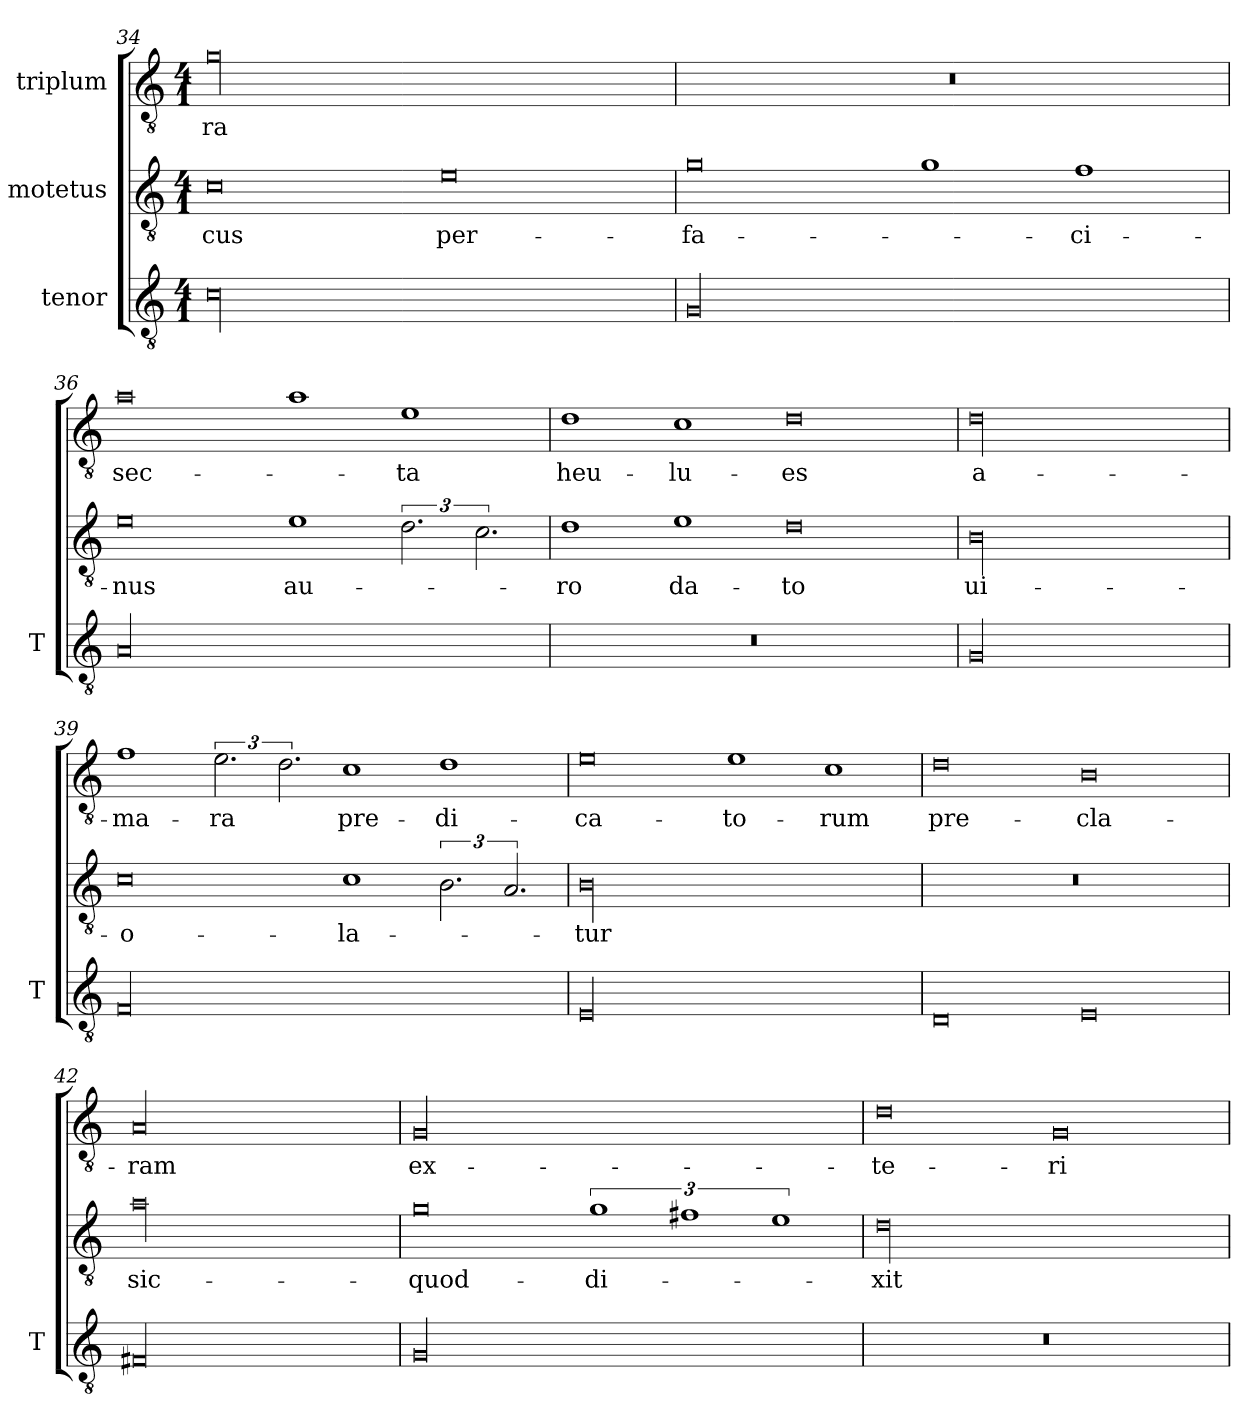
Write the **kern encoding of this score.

**kern	**kern	**text	**kern	**text
*part3	*part2	*part2	*part1	*part1
*staff3	*staff2	*staff2	*staff1	*staff1
*I"tenor	*I"motetus	*	*I"triplum	*
*I'T	*	*	*	*
*clefGv2	*clefGv2	*	*clefGv2	*
*k[]	*k[]	*	*k[]	*
*C:	*C:	*	*C:	*
*M4/1	*M4/1	*	*M4/1	*
=34	=34	=34	=34	=34
00c\	0c\	-cus	00g\	-ra
.	0e\	per-	.	.
=35	=35	=35	=35	=35
00G/	0g\	fa-	00r	.
.	1g\	.	.	.
.	1f\	-ci-	.	.
=36	=36	=36	=36	=36
00A/	0e\	-nus	0a\	sec-
.	1e\	au-	1a\	.
.	3.d\	.	1e\	-ta
.	3.c\	.	.	.
=37	=37	=37	=37	=37
00r	1d\	-ro	1d\	heu-
.	1e\	da-	1c\	lu-
.	0d\	-to	0d\	-es
=38	=38	=38	=38	=38
00G/	00B\	ui-	00d\	a-
=39	=39	=39	=39	=39
00F/	0c\	-o-	1f\	-ma-
.	.	.	3.e\	-ra
.	.	.	3.d\	.
.	1c\	-la-	1c\	pre-
.	3.B\	.	1d\	-di-
.	3.A/	.	.	.
=40	=40	=40	=40	=40
00E/	00B\	-tur	0e\	-ca-
.	.	.	1e\	-to-
.	.	.	1c\	-rum
=41	=41	=41	=41	=41
0D/	00r	.	0d\	pre-
0E/	.	.	0B\	-cla-
=42	=42	=42	=42	=42
00F#X/	00a\	sic-	00A/	-ram
=43	=43	=43	=43	=43
00G/	0g\	quod-	00G/	ex-
.	3%2g\	di-	.	.
.	3%2f#X\	.	.	.
.	3%2e\	.	.	.
=44	=44	=44	=44	=44
00r	00d\	-xit	0d\	-te-
.	.	.	0G/	-ri-
=	=	=	=	=
*-	*-	*-	*-	*-
